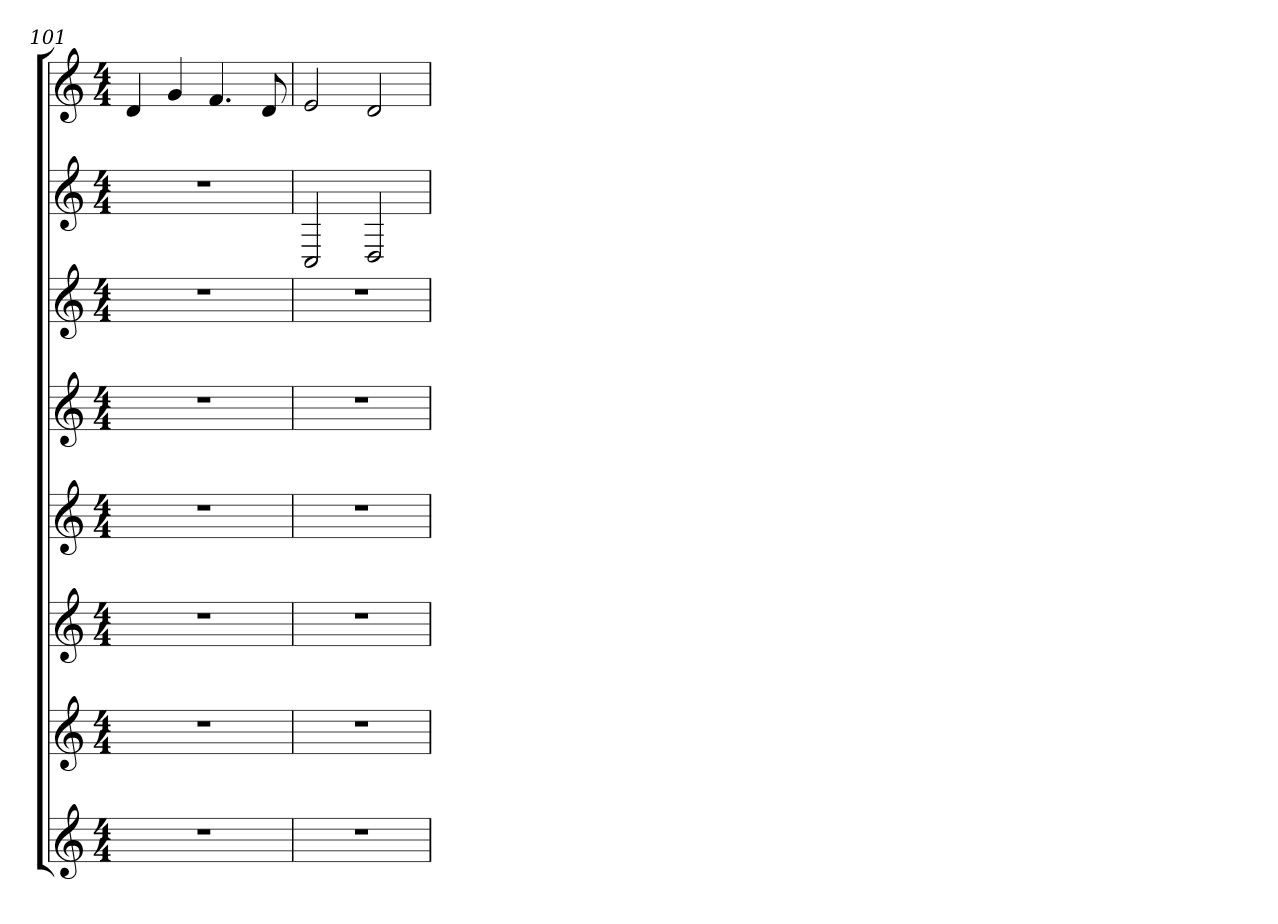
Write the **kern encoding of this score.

**kern	**kern	**kern	**kern	**kern	**kern	**kern	**kern
*part8	*part7	*part6	*part5	*part4	*part3	*part2	*part1
*staff8	*staff7	*staff6	*staff5	*staff4	*staff3	*staff2	*staff1
*clefG2	*clefG2	*clefG2	*clefG2	*clefG2	*clefG2	*clefG2	*clefG2
*k[]	*k[]	*k[]	*k[]	*k[]	*k[]	*k[]	*k[]
*M4/4	*M4/4	*M4/4	*M4/4	*M4/4	*M4/4	*M4/4	*M4/4
=101	=101	=101	=101	=101	=101	=101	=101
1r	1r	1r	1r	1r	1r	1r	4d/
.	.	.	.	.	.	.	4g/
.	.	.	.	.	.	.	4.f/
.	.	.	.	.	.	.	8d/
=102	=102	=102	=102	=102	=102	=102	=102
1r	1r	1r	1r	1r	1r	2C/	2e/
.	.	.	.	.	.	2D/	2d/
=	=	=	=	=	=	=	=
*-	*-	*-	*-	*-	*-	*-	*-
